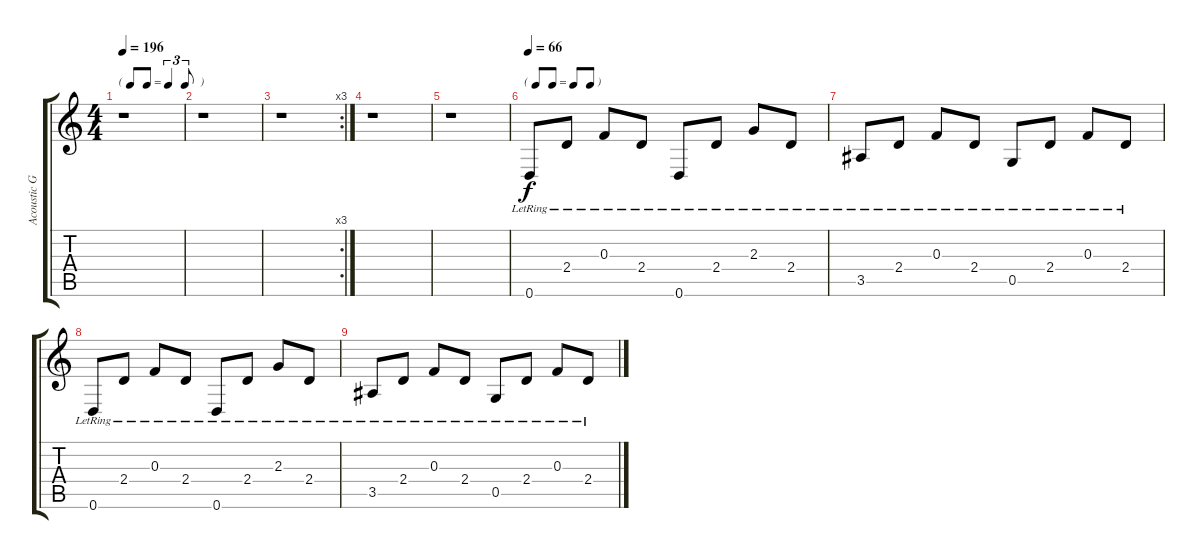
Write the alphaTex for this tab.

\track ("Acoustic Guitar" "Acoustic G") {instrument acousticguitarsteel}
\staff {score tabs}
\tuning (D4 A3 F3 C3 G2 D2) {hide}
\ts (4 4)
\tf triplet8th
\tempo 196
\clef g2
\ks c
r.1{dy f} |
r.1 |
\rc 3
r.1 |
r.1 |
r.1 |
\tf none
\tempo 66
0.6{lr}.8 2.4{lr}.8 0.3{lr}.8 2.4{lr}.8 0.6{lr}.8 2.4{lr}.8 2.3{lr}.8 2.4{lr}.8 |
3.5{lr}.8 2.4{lr}.8 0.3{lr}.8 2.4{lr}.8 0.5{lr}.8 2.4{lr}.8 0.3{lr}.8 2.4{lr}.8 |
0.6{lr}.8{volume 0} 2.4{lr}.8 0.3{lr}.8 2.4{lr}.8 0.6{lr}.8 2.4{lr}.8 2.3{lr}.8 2.4{lr}.8 |
3.5{lr}.8 2.4{lr}.8 0.3{lr}.8 2.4{lr}.8 0.5{lr}.8 2.4{lr}.8 0.3{lr}.8 2.4{lr}.8
